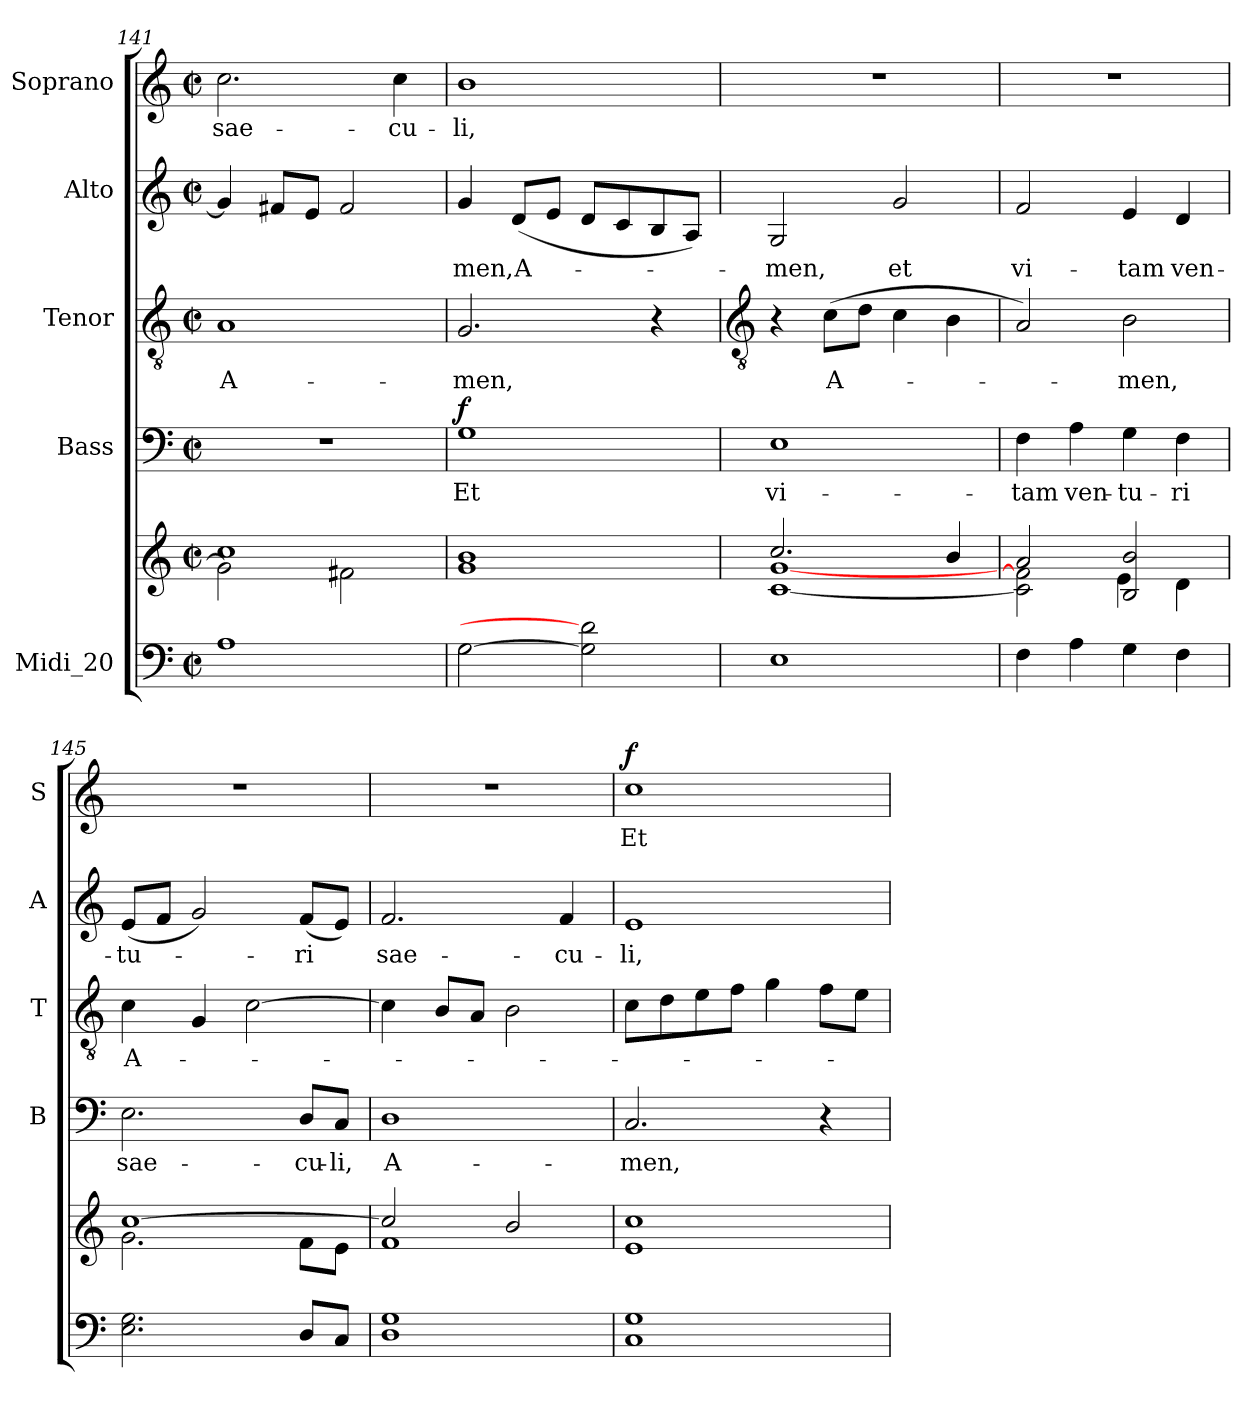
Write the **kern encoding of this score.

**kern	**kern	**kern	**text	**dynam	**kern	**text	**kern	**text	**kern	**text	**dynam
*part5	*part5	*part4	*part4	*part4	*part3	*part3	*part2	*part2	*part1	*part1	*part1
*staff6	*staff5	*staff4	*staff4	*staff4	*staff3	*staff3	*staff2	*staff2	*staff1	*staff1	*staff1
*I"Midi_20	*	*I"Bass	*	*	*I"Tenor	*	*I"Alto	*	*I"Soprano	*	*
*	*	*I'B	*	*	*I'T	*	*I'A	*	*I'S	*	*
*clefF4	*clefG2	*clefF4	*	*	*clefGv2	*	*clefG2	*	*clefG2	*	*
*k[]	*k[]	*k[]	*	*	*k[]	*	*k[]	*	*k[]	*	*
*C:	*C:	*C:	*	*	*C:	*	*C:	*	*C:	*	*
*M2/2	*M2/2	*M2/2	*	*	*M2/2	*	*M2/2	*	*M2/2	*	*
*met(c|)	*met(c|)	*met(c|)	*	*	*met(c|)	*	*met(c|)	*	*met(c|)	*	*
=141	=141	=141	=141	=141	=141	=141	=141	=141	=141	=141	=141
*	*^	*	*	*	*	*	*	*	*	*	*
!	!	!	!	!	!	!	!LO:LY:b	!	!	!	!LO:LY:b	!
1A	1cc/	2g\]	1r	.	.	1A	A-	4g]	.	2.cc	sae-	.
.	.	.	.	.	.	.	.	8f#XL	.	.	.	.
.	.	.	.	.	.	.	.	8eJ	.	.	.	.
.	.	2f#X\	.	.	.	.	.	2f#	.	.	.	.
!	!	!	!	!	!	!	!	!	!	!	!LO:LY:b	!
.	.	.	.	.	.	.	.	.	.	4cc	-cu-	.
=142	=142	=142	=142	=142	=142	=142	=142	=142	=142	=142	=142	=142
!	!	!	!	!LO:LY:b	!LO:DY:b	!	!LO:LY:b	!	!LO:LY:b	!	!LO:LY:b	!
[2G	1g/ 1b/	1ryy	1G	Et	f	2.G	-men,	4g	men,	1b	-li,	.
!	!	!	!	!	!	!	!	!	!LO:LY:b	!	!	!
.	.	.	.	.	.	.	.	(<8dL	A-	.	.	.
.	.	.	.	.	.	.	.	8eJ	.	.	.	.
2G] 2d]	.	.	.	.	.	.	.	8dL	.	.	.	.
.	.	.	.	.	.	.	.	8c	.	.	.	.
.	.	.	.	.	.	4r	.	8B	.	.	.	.
.	.	.	.	.	.	.	.	8AJ)	.	.	.	.
!!LO:LB:g=z
=143	=143	=143	=143	=143	=143	=143	=143	=143	=143	=143	=143	=143
*	*	*	*	*	*	*clefGv2	*	*	*	*	*	*
!	!	!	!	!LO:LY:b	!	!	!	!	!LO:LY:b	!	!	!
1E	2.cc/	[1c\ [1g\	1E	vi-	.	4r	.	2G	men,	1r	.	.
!	!	!	!	!	!	!	!LO:LY:b	!	!	!	!	!
.	.	.	.	.	.	(>8cL	A-	.	.	.	.	.
.	.	.	.	.	.	8dJ	.	.	.	.	.	.
!	!	!	!	!	!	!	!	!	!LO:LY:b	!	!	!
.	.	.	.	.	.	4c	.	2g	et	.	.	.
.	4b/	.	.	.	.	4B\	.	.	.	.	.	.
=144	=144	=144	=144	=144	=144	=144	=144	=144	=144	=144	=144	=144
!	!	!	!	!LO:LY:b	!	!	!	!	!LO:LY:b	!	!	!
4F	2a/	2c\] 2f\]	4F	-tam	.	2A)	.	2f	vi-	1r	.	.
!	!	!	!	!LO:LY:b	!	!	!	!	!	!	!	!
4A	.	.	4A	ven-	.	.	.	.	.	.	.	.
!	!	!	!	!LO:LY:b	!	!	!LO:LY:b	!	!LO:LY:b	!	!	!
4G	2B/ 2b/	4e\	4G	-tu-	.	2B	men,	4e	-tam	.	.	.
!	!	!	!	!LO:LY:b	!	!	!	!	!LO:LY:b	!	!	!
4F	.	4d\	4F	-ri	.	.	.	4d	ven-	.	.	.
=145	=145	=145	=145	=145	=145	=145	=145	=145	=145	=145	=145	=145
!	!	!	!	!LO:LY:b	!	!	!LO:LY:b	!	!LO:LY:b	!	!	!
2.E 2.G	[1cc/	2.g\	2.E	sae-	.	4c	A-	(<8eL	-tu-	1r	.	.
.	.	.	.	.	.	.	.	8fJ	.	.	.	.
.	.	.	.	.	.	4G	.	2g)	.	.	.	.
.	.	.	.	.	.	[2c	.	.	.	.	.	.
!	!	!	!	!LO:LY:b	!	!	!	!	!LO:LY:b	!	!	!
8DL	.	8f\L	8D/L	-cu-	.	.	.	(<8fL	ri	.	.	.
!	!	!	!	!LO:LY:b	!	!	!	!	!	!	!	!
8CJ	.	8e\J	8C/J	-li,	.	.	.	8eJ)	.	.	.	.
=146	=146	=146	=146	=146	=146	=146	=146	=146	=146	=146	=146	=146
!	!	!	!	!LO:LY:b	!	!	!	!	!LO:LY:b	!	!	!
1D 1G	2cc/]	1f\	1D	A-	.	4c]	.	2.f	sae-	1r	.	.
.	.	.	.	.	.	8BL	.	.	.	.	.	.
.	.	.	.	.	.	8AJ	.	.	.	.	.	.
.	2b/	.	.	.	.	2B	.	.	.	.	.	.
!	!	!	!	!	!	!	!	!	!LO:LY:b	!	!	!
.	.	.	.	.	.	.	.	4f	-cu-	.	.	.
=147	=147	=147	=147	=147	=147	=147	=147	=147	=147	=147	=147	=147
!	!	!	!	!LO:LY:b	!	!	!	!	!LO:LY:b	!	!LO:LY:b	!LO:DY:b
1C 1G	1e/ 1cc/	1ryy	2.C	-men,	.	8cL	.	1e	-li,	1cc	Et	f
.	.	.	.	.	.	8d	.	.	.	.	.	.
.	.	.	.	.	.	8e	.	.	.	.	.	.
.	.	.	.	.	.	8fJ	.	.	.	.	.	.
.	.	.	.	.	.	4g	.	.	.	.	.	.
.	.	.	4r	.	.	8fL	.	.	.	.	.	.
.	.	.	.	.	.	8eJ	.	.	.	.	.	.
*	*v	*v	*	*	*	*	*	*	*	*	*	*
=	=	=	=	=	=	=	=	=	=	=	=
*-	*-	*-	*-	*-	*-	*-	*-	*-	*-	*-	*-
